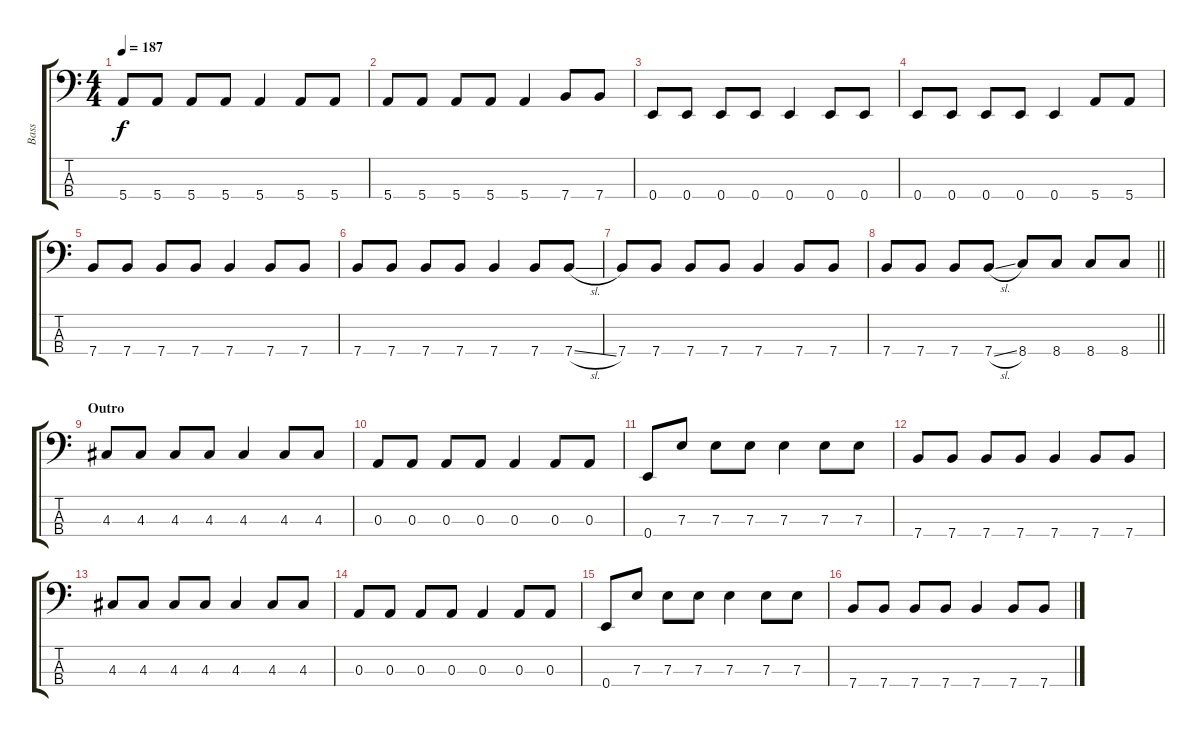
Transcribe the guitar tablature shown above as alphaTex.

\track ("Bass" "Bass") {instrument electricbassfinger}
\staff {score tabs}
\tuning (G2 D2 A1 E1) {hide}
\ts (4 4)
\tempo 187
\clef f4
\ks c
5.4.8{dy f} 5.4.8 5.4.8 5.4.8 5.4.4 5.4.8 5.4.8 |
5.4.8 5.4.8 5.4.8 5.4.8 5.4.4 7.4.8 7.4.8 |
0.4.8 0.4.8 0.4.8 0.4.8 0.4.4 0.4.8 0.4.8 |
0.4.8 0.4.8 0.4.8 0.4.8 0.4.4 5.4.8 5.4.8 |
7.4.8 7.4.8 7.4.8 7.4.8 7.4.4 7.4.8 7.4.8 |
7.4.8 7.4.8 7.4.8 7.4.8 7.4.4 7.4.8 7.4{sl}.8 |
7.4.8 7.4.8 7.4.8 7.4.8 7.4.4 7.4.8 7.4.8 |
\barLineRight lightlight
7.4.8 7.4.8 7.4.8 7.4{sl}.8 8.4.8 8.4.8 8.4.8 8.4.8 |
\section ("" "Outro")
4.3.8 4.3.8 4.3.8 4.3.8 4.3.4 4.3.8 4.3.8 |
0.3.8 0.3.8 0.3.8 0.3.8 0.3.4 0.3.8 0.3.8 |
0.4.8 7.3.8 7.3.8 7.3.8 7.3.4 7.3.8 7.3.8 |
7.4.8 7.4.8 7.4.8 7.4.8 7.4.4 7.4.8 7.4.8 |
4.3.8 4.3.8 4.3.8 4.3.8 4.3.4 4.3.8 4.3.8 |
0.3.8 0.3.8 0.3.8 0.3.8 0.3.4 0.3.8 0.3.8 |
0.4.8 7.3.8 7.3.8 7.3.8 7.3.4 7.3.8 7.3.8 |
7.4.8 7.4.8 7.4.8 7.4.8 7.4.4 7.4.8 7.4.8
